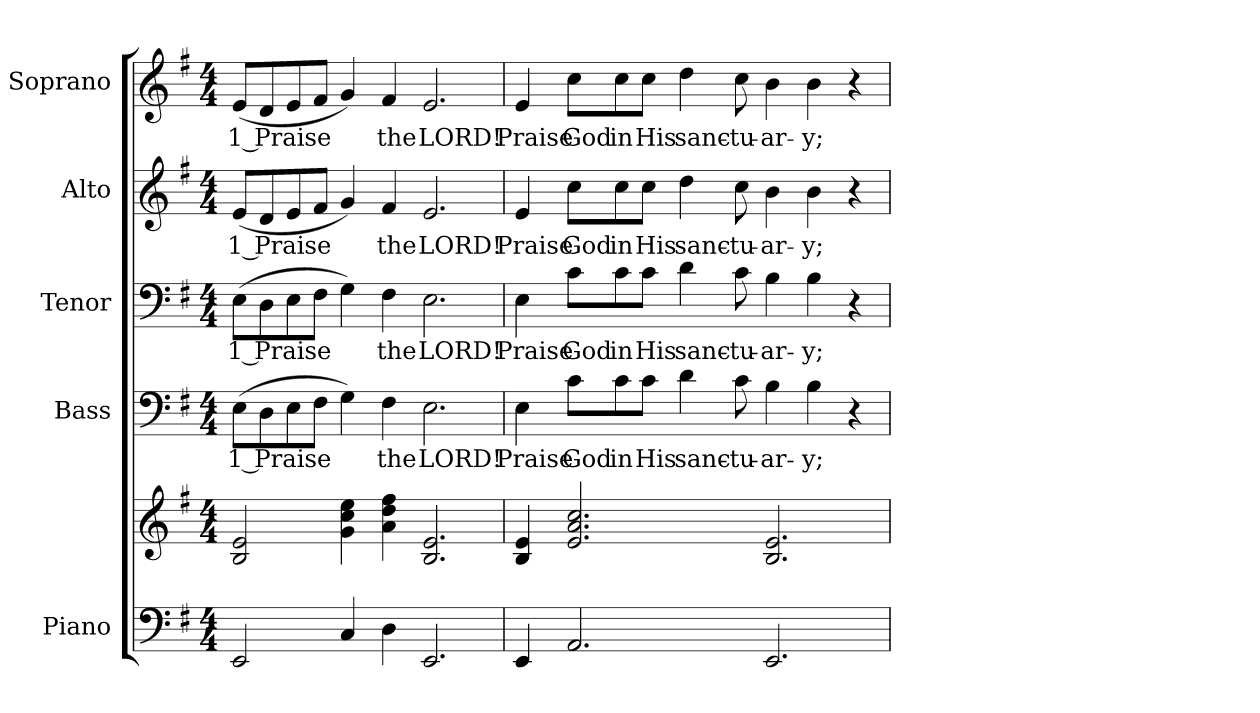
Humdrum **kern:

**kern	**kern	**kern	**text	**kern	**text	**kern	**text	**kern	**text
*part5	*part5	*part4	*part4	*part3	*part3	*part2	*part2	*part1	*part1
*staff6	*staff5	*staff4	*staff4	*staff3	*staff3	*staff2	*staff2	*staff1	*staff1
*I"Piano	*	*I"Bass	*	*I"Tenor	*	*I"Alto	*	*I"Soprano	*
*I'Pno.	*	*I'B.	*	*I'T.	*	*I'A.	*	*I'S.	*
!!LO:PB:g=z
*clefF4	*clefG2	*clefF4	*	*clefF4	*	*clefG2	*	*clefG2	*
*k[f#]	*k[f#]	*k[f#]	*	*k[f#]	*	*k[f#]	*	*k[f#]	*
*G:	*G:	*G:	*	*G:	*	*G:	*	*G:	*
*M4/4	*M4/4	*M4/4	*	*M4/4	*	*M4/4	*	*M4/4	*
*MM135	*MM135	*MM135	*	*MM135	*	*MM135	*	*MM135	*
=1	=1	=1	=1	=1	=1	=1	=1	=1	=1
!	!	!	!LO:LY:b:color=#000000	!	!	!	!	!	!
!	!	!	!	!	!LO:LY:b:color=#000000	!	!	!	!
!	!	!	!	!	!	!	!LO:LY:b:color=#000000	!	!
!	!	!	!	!	!	!	!	!	!LO:LY:b:color=#000000
2EEi/	2Bi/ 2ei	(8Ei\L	1 Praise	(8Ei\L	1 Praise	(8ei/L	1 Praise	(8ei/L	1 Praise
.	.	8Di\	.	8Di\	.	8di/	.	8di/	.
.	.	8Ei\	.	8Ei\	.	8ei/	.	8ei/	.
.	.	8F#i\J	.	8F#i\J	.	8f#i/J	.	8f#i/J	.
4Ci/	4gi\ 4cci 4eei	4Gi\)	.	4Gi\)	.	4gi/)	.	4gi/)	.
!	!	!	!LO:LY:b:color=#000000	!	!	!	!	!	!
!	!	!	!	!	!LO:LY:b:color=#000000	!	!	!	!
!	!	!	!	!	!	!	!LO:LY:b:color=#000000	!	!
!	!	!	!	!	!	!	!	!	!LO:LY:b:color=#000000
4Di\	4ai\ 4ddi 4ff#i	4F#i\	the	4F#i\	the	4f#i/	the	4f#i/	the
!	!	!	!LO:LY:b:color=#000000	!	!	!	!	!	!
!	!	!	!	!	!LO:LY:b:color=#000000	!	!	!	!
!	!	!	!	!	!	!	!LO:LY:b:color=#000000	!	!
!	!	!	!	!	!	!	!	!	!LO:LY:b:color=#000000
2.EEi/	2.Bi/ 2.ei	2.Ei\	LORD!	2.Ei\	LORD!	2.ei/	LORD!	2.ei/	LORD!
=2	=2	=2	=2	=2	=2	=2	=2	=2	=2
!	!	!	!LO:LY:b:color=#000000	!	!	!	!	!	!
!	!	!	!	!	!LO:LY:b:color=#000000	!	!	!	!
!	!	!	!	!	!	!	!LO:LY:b:color=#000000	!	!
!	!	!	!	!	!	!	!	!	!LO:LY:b:color=#000000
4EEi/	4Bi/ 4ei	4Ei\	Praise	4Ei\	Praise	4ei/	Praise	4ei/	Praise
!	!	!	!LO:LY:b:color=#000000	!	!	!	!	!	!
!	!	!	!	!	!LO:LY:b:color=#000000	!	!	!	!
!	!	!	!	!	!	!	!LO:LY:b:color=#000000	!	!
!	!	!	!	!	!	!	!	!	!LO:LY:b:color=#000000
2.AAi/	2.ei/ 2.ai 2.cci	8ci\L	God	8ci\L	God	8cci\L	God	8cci\L	God
!	!	!	!LO:LY:b:color=#000000	!	!	!	!	!	!
!	!	!	!	!	!LO:LY:b:color=#000000	!	!	!	!
!	!	!	!	!	!	!	!LO:LY:b:color=#000000	!	!
!	!	!	!	!	!	!	!	!	!LO:LY:b:color=#000000
.	.	8ci\	in	8ci\	in	8cci\	in	8cci\	in
!	!	!	!LO:LY:b:color=#000000	!	!	!	!	!	!
!	!	!	!	!	!LO:LY:b:color=#000000	!	!	!	!
!	!	!	!	!	!	!	!LO:LY:b:color=#000000	!	!
!	!	!	!	!	!	!	!	!	!LO:LY:b:color=#000000
.	.	8ci\J	His	8ci\J	His	8cci\J	His	8cci\J	His
!	!	!	!LO:LY:b:color=#000000	!	!	!	!	!	!
!	!	!	!	!	!LO:LY:b:color=#000000	!	!	!	!
!	!	!	!	!	!	!	!LO:LY:b:color=#000000	!	!
!	!	!	!	!	!	!	!	!	!LO:LY:b:color=#000000
.	.	4di\	sanc-	4di\	sanc-	4ddi\	sanc-	4ddi\	sanc-
!	!	!	!LO:LY:b:color=#000000	!	!	!	!	!	!
!	!	!	!	!	!LO:LY:b:color=#000000	!	!	!	!
!	!	!	!	!	!	!	!LO:LY:b:color=#000000	!	!
!	!	!	!	!	!	!	!	!	!LO:LY:b:color=#000000
.	.	8ci\	-tu-	8ci\	-tu-	8cci\	-tu-	8cci\	-tu-
!	!	!	!LO:LY:b:color=#000000	!	!	!	!	!	!
!	!	!	!	!	!LO:LY:b:color=#000000	!	!	!	!
!	!	!	!	!	!	!	!LO:LY:b:color=#000000	!	!
!	!	!	!	!	!	!	!	!	!LO:LY:b:color=#000000
2.EEi/	2.Bi/ 2.ei	4Bi\	-ar-	4Bi\	-ar-	4bi\	-ar-	4bi\	-ar-
!	!	!	!LO:LY:b:color=#000000	!	!	!	!	!	!
!	!	!	!	!	!LO:LY:b:color=#000000	!	!	!	!
!	!	!	!	!	!	!	!LO:LY:b:color=#000000	!	!
!	!	!	!	!	!	!	!	!	!LO:LY:b:color=#000000
.	.	4Bi\	-y;	4Bi\	-y;	4bi\	-y;	4bi\	-y;
.	.	4r	.	4r	.	4r	.	4r	.
=	=	=	=	=	=	=	=	=	=
*-	*-	*-	*-	*-	*-	*-	*-	*-	*-
